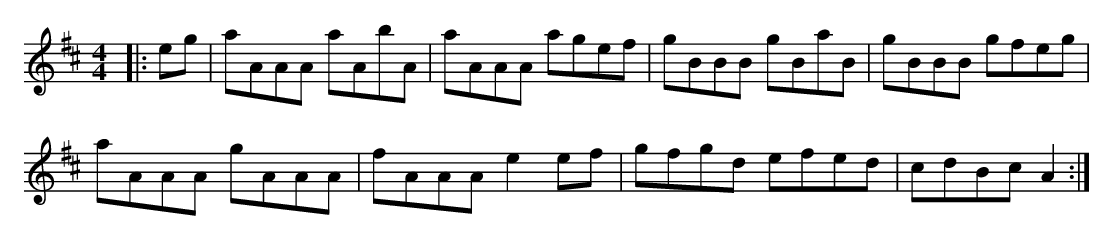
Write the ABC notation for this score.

X:1
M:4/4
K:Amix
|:eg|aAAA aAbA|aAAA agef|gBBB gBaB|gBBB gfeg|
aAAA gAAA|fAAA e2ef|gfgd efed|cdBc A2:|
